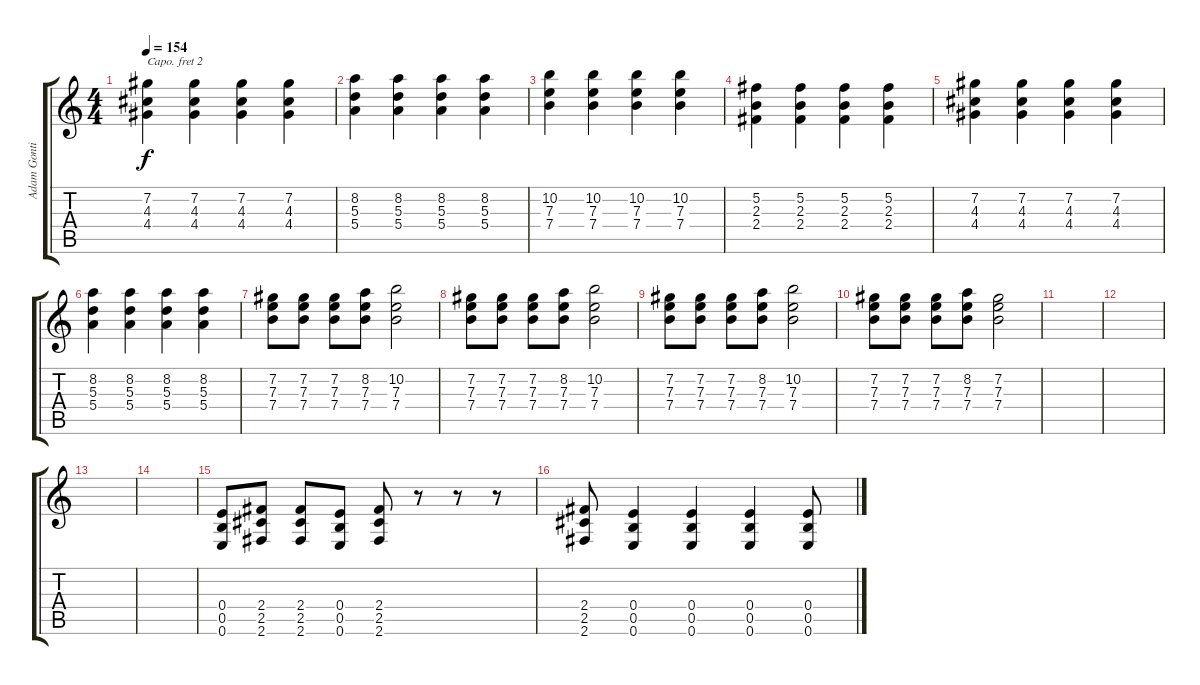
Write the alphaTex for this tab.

\track ("Adam Gontier" "Adam Gonti") {instrument acousticguitarsteel}
\staff {score tabs}
\capo 2
\tuning (E4 B3 G3 D3 A2 D2) {hide}
\ts (4 4)
\tempo 154
\clef g2
\ks c
(7.2 4.3 4.4).4{dy f} (7.2 4.3 4.4).4 (7.2 4.3 4.4).4 (7.2 4.3 4.4).4 |
(8.2 5.3 5.4).4 (8.2 5.3 5.4).4 (8.2 5.3 5.4).4 (8.2 5.3 5.4).4 |
(10.2 7.3 7.4).4 (10.2 7.3 7.4).4 (10.2 7.3 7.4).4 (10.2 7.3 7.4).4 |
(5.2 2.3 2.4).4 (5.2 2.3 2.4).4 (5.2 2.3 2.4).4 (5.2 2.3 2.4).4 |
(7.2 4.3 4.4).4 (7.2 4.3 4.4).4 (7.2 4.3 4.4).4 (7.2 4.3 4.4).4 |
(8.2 5.3 5.4).4 (8.2 5.3 5.4).4 (8.2 5.3 5.4).4 (8.2 5.3 5.4).4 |
(7.2 7.3 7.4).8 (7.2 7.3 7.4).8 (7.2 7.3 7.4).8 (8.2 7.3 7.4).8 (10.2 7.3 7.4).2 |
(7.2 7.3 7.4).8 (7.2 7.3 7.4).8 (7.2 7.3 7.4).8 (8.2 7.3 7.4).8 (10.2 7.3 7.4).2 |
(7.2 7.3 7.4).8 (7.2 7.3 7.4).8 (7.2 7.3 7.4).8 (8.2 7.3 7.4).8 (10.2 7.3 7.4).2 |
(7.2 7.3 7.4).8 (7.2 7.3 7.4).8 (7.2 7.3 7.4).8 (8.2 7.3 7.4).8 (7.2 7.3 7.4).2 |
|
|
|
|
(0.4 0.5 0.6).8 (2.4 2.5 2.6).8 (2.4 2.5 2.6).8 (0.4 0.5 0.6).8 (2.4 2.5 2.6).8 r.8 r.8 r.8 |
(2.4 2.5 2.6).8 (0.4 0.5 0.6).4 (0.4 0.5 0.6).4 (0.4 0.5 0.6).4 (0.4 0.5 0.6).8
